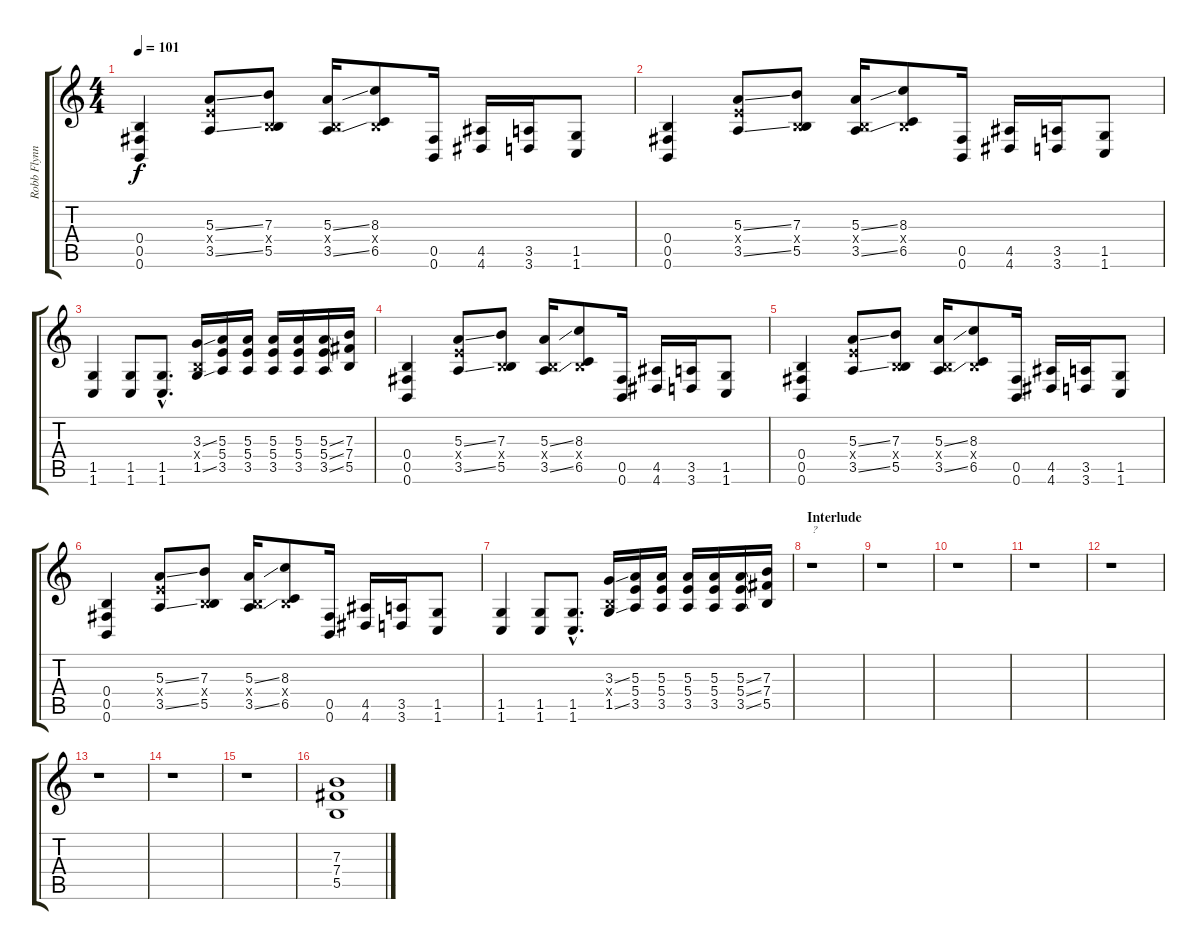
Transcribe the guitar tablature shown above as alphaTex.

\track ("Robb Flynn" "Robb Flynn") {instrument overdrivenguitar}
\staff {score tabs}
\tuning (Db4 Ab3 E3 B2 Gb2 B1) {hide}
\ts (4 4)
\tempo 101
\clef g2
\ks c
(0.4 0.5 0.6).4{dy f} (5.3{ss} 5.4{x} 3.5{ss}).8 (7.3 0.4{x} 5.5).8 (5.3{ss} 0.4{x} 3.5{ss}).16 (8.3 0.4{x} 6.5).8 (0.5 0.6).16 (4.5 4.6).16 (3.5 3.6).16 (1.5 1.6).8 |
(0.4 0.5 0.6).4 (5.3{ss} 5.4{x} 3.5{ss}).8 (7.3 0.4{x} 5.5).8 (5.3{ss} 0.4{x} 3.5{ss}).16 (8.3 0.4{x} 6.5).8 (0.5 0.6).16 (4.5 4.6).16 (3.5 3.6).16 (1.5 1.6).8 |
(1.5 1.6).4 (1.5 1.6).8 (1.5{hac} 1.6{hac}).8{d} (3.3{ss} 0.4{x} 1.5{ss}).16 (5.3 5.4 3.5).16 (5.3 5.4 3.5).16 (5.3 5.4 3.5).16 (5.3 5.4 3.5).16 (5.3{ss} 5.4{ss} 3.5{ss}).16 (7.3 7.4 5.5).16 |
(0.4 0.5 0.6).4 (5.3{ss} 5.4{x} 3.5{ss}).8 (7.3 0.4{x} 5.5).8 (5.3{ss} 0.4{x} 3.5{ss}).16 (8.3 0.4{x} 6.5).8 (0.5 0.6).16 (4.5 4.6).16 (3.5 3.6).16 (1.5 1.6).8 |
(0.4 0.5 0.6).4 (5.3{ss} 5.4{x} 3.5{ss}).8 (7.3 0.4{x} 5.5).8 (5.3{ss} 0.4{x} 3.5{ss}).16 (8.3 0.4{x} 6.5).8 (0.5 0.6).16 (4.5 4.6).16 (3.5 3.6).16 (1.5 1.6).8 |
(0.4 0.5 0.6).4 (5.3{ss} 5.4{x} 3.5{ss}).8 (7.3 0.4{x} 5.5).8 (5.3{ss} 0.4{x} 3.5{ss}).16 (8.3 0.4{x} 6.5).8 (0.5 0.6).16 (4.5 4.6).16 (3.5 3.6).16 (1.5 1.6).8 |
(1.5 1.6).4 (1.5 1.6).8 (1.5{hac} 1.6{hac}).8{d} (3.3{ss} 0.4{x} 1.5{ss}).16 (5.3 5.4 3.5).16 (5.3 5.4 3.5).16 (5.3 5.4 3.5).16 (5.3 5.4 3.5).16 (5.3{ss} 5.4{ss} 3.5{ss}).16 (7.3 7.4 5.5).16 |
\section ("" "Interlude")
r.1{txt "?"} |
r.1 |
r.1 |
r.1 |
r.1 |
r.1 |
r.1 |
r.1 |
(7.3 7.4 5.5).1{instrument electricguitarmuted}
